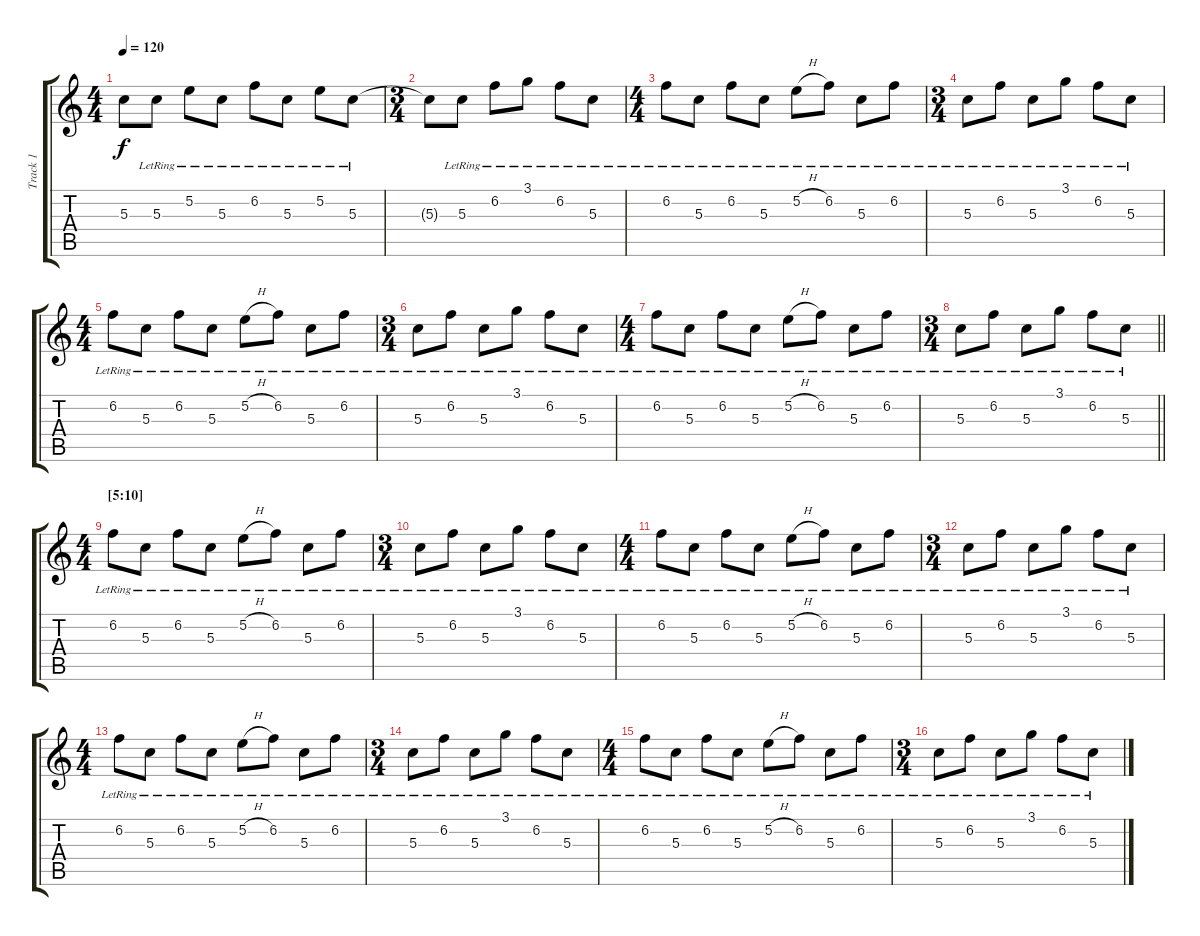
\track ("Track 1" "Track 1") {instrument electricguitarjazz}
\staff {score tabs}
\tuning (E4 B3 G3 D3 A2 E2) {hide}
\ts (4 4)
\tempo 120
\clef g2
\ks c
5.3{t}.8{dy f} 5.3{lr}.8 5.2{lr}.8 5.3{lr}.8 6.2{lr}.8 5.3{lr}.8 5.2{lr}.8 5.3{lr}.8 |
\ts (3 4)
5.3{t}.8 5.3{lr}.8 6.2{lr}.8 3.1{lr}.8 6.2{lr}.8 5.3{lr}.8 |
\ts (4 4)
6.2{lr}.8 5.3{lr}.8 6.2{lr}.8 5.3{lr}.8 5.2{h lr}.8 6.2{lr}.8 5.3{lr}.8 6.2{lr}.8 |
\ts (3 4)
5.3{lr}.8 6.2{lr}.8 5.3{lr}.8 3.1{lr}.8 6.2{lr}.8 5.3{lr}.8 |
\ts (4 4)
6.2{lr}.8 5.3{lr}.8 6.2{lr}.8 5.3{lr}.8 5.2{h lr}.8 6.2{lr}.8 5.3{lr}.8 6.2{lr}.8 |
\ts (3 4)
5.3{lr}.8 6.2{lr}.8 5.3{lr}.8 3.1{lr}.8 6.2{lr}.8 5.3{lr}.8 |
\ts (4 4)
6.2{lr}.8 5.3{lr}.8 6.2{lr}.8 5.3{lr}.8 5.2{h lr}.8 6.2{lr}.8 5.3{lr}.8 6.2{lr}.8 |
\ts (3 4)
\barLineRight lightlight
5.3{lr}.8 6.2{lr}.8 5.3{lr}.8 3.1{lr}.8 6.2{lr}.8 5.3{lr}.8 |
\ts (4 4)
\section ("" "[5:10]")
6.2{lr}.8 5.3{lr}.8 6.2{lr}.8 5.3{lr}.8 5.2{h lr}.8 6.2{lr}.8 5.3{lr}.8 6.2{lr}.8 |
\ts (3 4)
5.3{lr}.8 6.2{lr}.8 5.3{lr}.8 3.1{lr}.8 6.2{lr}.8 5.3{lr}.8 |
\ts (4 4)
6.2{lr}.8 5.3{lr}.8 6.2{lr}.8 5.3{lr}.8 5.2{h lr}.8 6.2{lr}.8 5.3{lr}.8 6.2{lr}.8 |
\ts (3 4)
5.3{lr}.8 6.2{lr}.8 5.3{lr}.8 3.1{lr}.8 6.2{lr}.8 5.3{lr}.8 |
\ts (4 4)
6.2{lr}.8 5.3{lr}.8 6.2{lr}.8 5.3{lr}.8 5.2{h lr}.8 6.2{lr}.8 5.3{lr}.8 6.2{lr}.8 |
\ts (3 4)
5.3{lr}.8 6.2{lr}.8 5.3{lr}.8 3.1{lr}.8 6.2{lr}.8 5.3{lr}.8 |
\ts (4 4)
6.2{lr}.8 5.3{lr}.8 6.2{lr}.8 5.3{lr}.8 5.2{h lr}.8 6.2{lr}.8 5.3{lr}.8 6.2{lr}.8 |
\ts (3 4)
5.3{lr}.8 6.2{lr}.8 5.3{lr}.8 3.1{lr}.8 6.2{lr}.8 5.3{lr}.8
